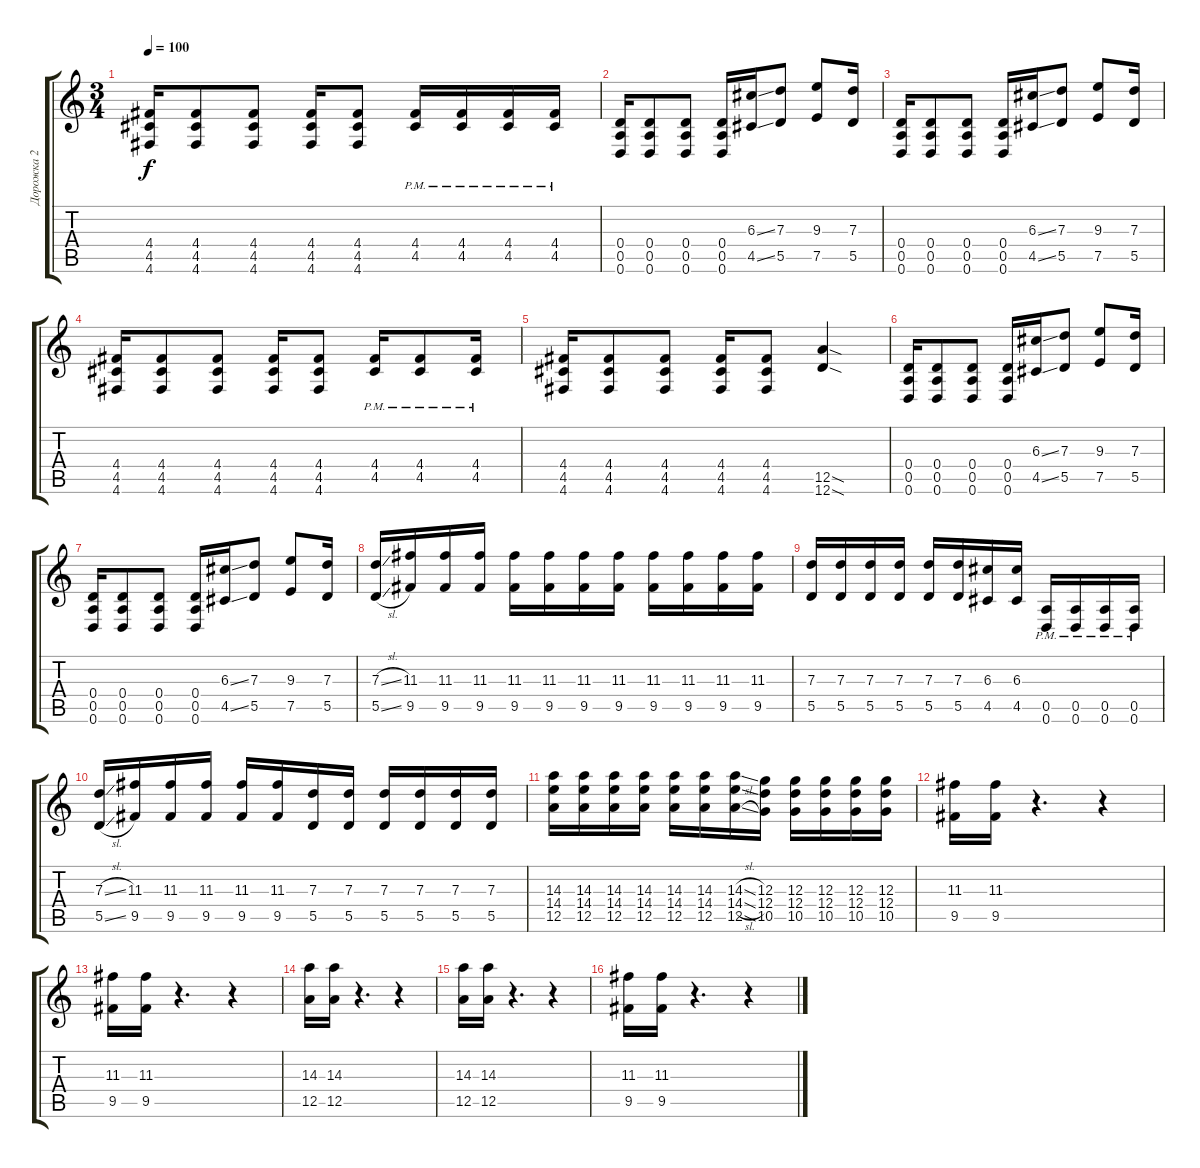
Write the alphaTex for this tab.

\track ("Дорожка 2" "Дорожка 2") {instrument distortionguitar}
\staff {score tabs}
\tuning (E4 B3 G3 D3 A2 D2) {hide}
\ts (3 4)
\tempo 100
\clef g2
\ks c
(4.4 4.5 4.6).16{dy f} (4.4 4.5 4.6).8 (4.4 4.5 4.6).8 (4.4 4.5 4.6).16 (4.4 4.5 4.6).8 (4.4{pm} 4.5{pm}).16 (4.4{pm} 4.5{pm}).16 (4.4{pm} 4.5{pm}).16 (4.4{pm} 4.5{pm}).16 |
(0.4 0.5 0.6).16 (0.4 0.5 0.6).8 (0.4 0.5 0.6).8 (0.4 0.5 0.6).16 (6.3{ss} 4.5{ss}).16 (7.3 5.5).8 (9.3 7.5).8 (7.3 5.5).16 |
(0.4 0.5 0.6).16 (0.4 0.5 0.6).8 (0.4 0.5 0.6).8 (0.4 0.5 0.6).16 (6.3{ss} 4.5{ss}).16 (7.3 5.5).8 (9.3 7.5).8 (7.3 5.5).16 |
(4.4 4.5 4.6).16 (4.4 4.5 4.6).8 (4.4 4.5 4.6).8 (4.4 4.5 4.6).16 (4.4 4.5 4.6).8 (4.4{pm} 4.5{pm}).16 (4.4{pm} 4.5{pm}).8 (4.4{pm} 4.5{pm}).16 |
(4.4 4.5 4.6).16 (4.4 4.5 4.6).8 (4.4 4.5 4.6).8 (4.4 4.5 4.6).16 (4.4 4.5 4.6).8 (12.5{sod} 12.6{sod}).4 |
(0.4 0.5 0.6).16 (0.4 0.5 0.6).8 (0.4 0.5 0.6).8 (0.4 0.5 0.6).16 (6.3{ss} 4.5{ss}).16 (7.3 5.5).8 (9.3 7.5).8 (7.3 5.5).16 |
(0.4 0.5 0.6).16 (0.4 0.5 0.6).8 (0.4 0.5 0.6).8 (0.4 0.5 0.6).16 (6.3{ss} 4.5{ss}).16 (7.3 5.5).8 (9.3 7.5).8 (7.3 5.5).16 |
(7.3{sl} 5.5{sl}).16 (11.3 9.5).16 (11.3 9.5).16 (11.3 9.5).16 (11.3 9.5).16 (11.3 9.5).16 (11.3 9.5).16 (11.3 9.5).16 (11.3 9.5).16 (11.3 9.5).16 (11.3 9.5).16 (11.3 9.5).16 |
(7.3 5.5).16 (7.3 5.5).16 (7.3 5.5).16 (7.3 5.5).16 (7.3 5.5).16 (7.3 5.5).16 (6.3 4.5).16 (6.3 4.5).16 (0.5{pm} 0.6{pm}).16 (0.5{pm} 0.6{pm}).16 (0.5{pm} 0.6{pm}).16 (0.5{pm} 0.6{pm}).16 |
(7.3{sl} 5.5{sl}).16 (11.3 9.5).16 (11.3 9.5).16 (11.3 9.5).16 (11.3 9.5).16 (11.3 9.5).16 (7.3 5.5).16 (7.3 5.5).16 (7.3 5.5).16 (7.3 5.5).16 (7.3 5.5).16 (7.3 5.5).16 |
(14.3 14.4 12.5).16 (14.3 14.4 12.5).16 (14.3 14.4 12.5).16 (14.3 14.4 12.5).16 (14.3 14.4 12.5).16 (14.3 14.4 12.5).16 (14.3{sl} 14.4{sl} 12.5{sl}).16 (12.3 12.4 10.5).16 (12.3 12.4 10.5).16 (12.3 12.4 10.5).16 (12.3 12.4 10.5).16 (12.3 12.4 10.5).16 |
(11.3 9.5).16 (11.3 9.5).16 r.4{d} r.4 |
(11.3 9.5).16 (11.3 9.5).16 r.4{d} r.4 |
(14.3 12.5).16 (14.3 12.5).16 r.4{d} r.4 |
(14.3 12.5).16 (14.3 12.5).16 r.4{d} r.4 |
(11.3 9.5).16 (11.3 9.5).16 r.4{d} r.4
